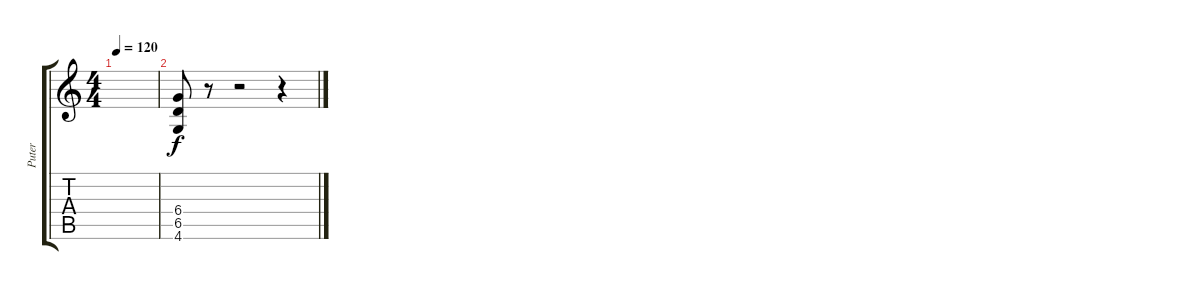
\track ("Puter" "Puter") {instrument distortionguitar}
\staff {score tabs}
\tuning (Eb4 Bb3 Gb3 Db3 Ab2 Eb2) {hide}
\ts (4 4)
\tempo 120
\clef g2
\ks c
|
(6.4 6.5 4.6).8{dy f} r.8 r.2 r.4
